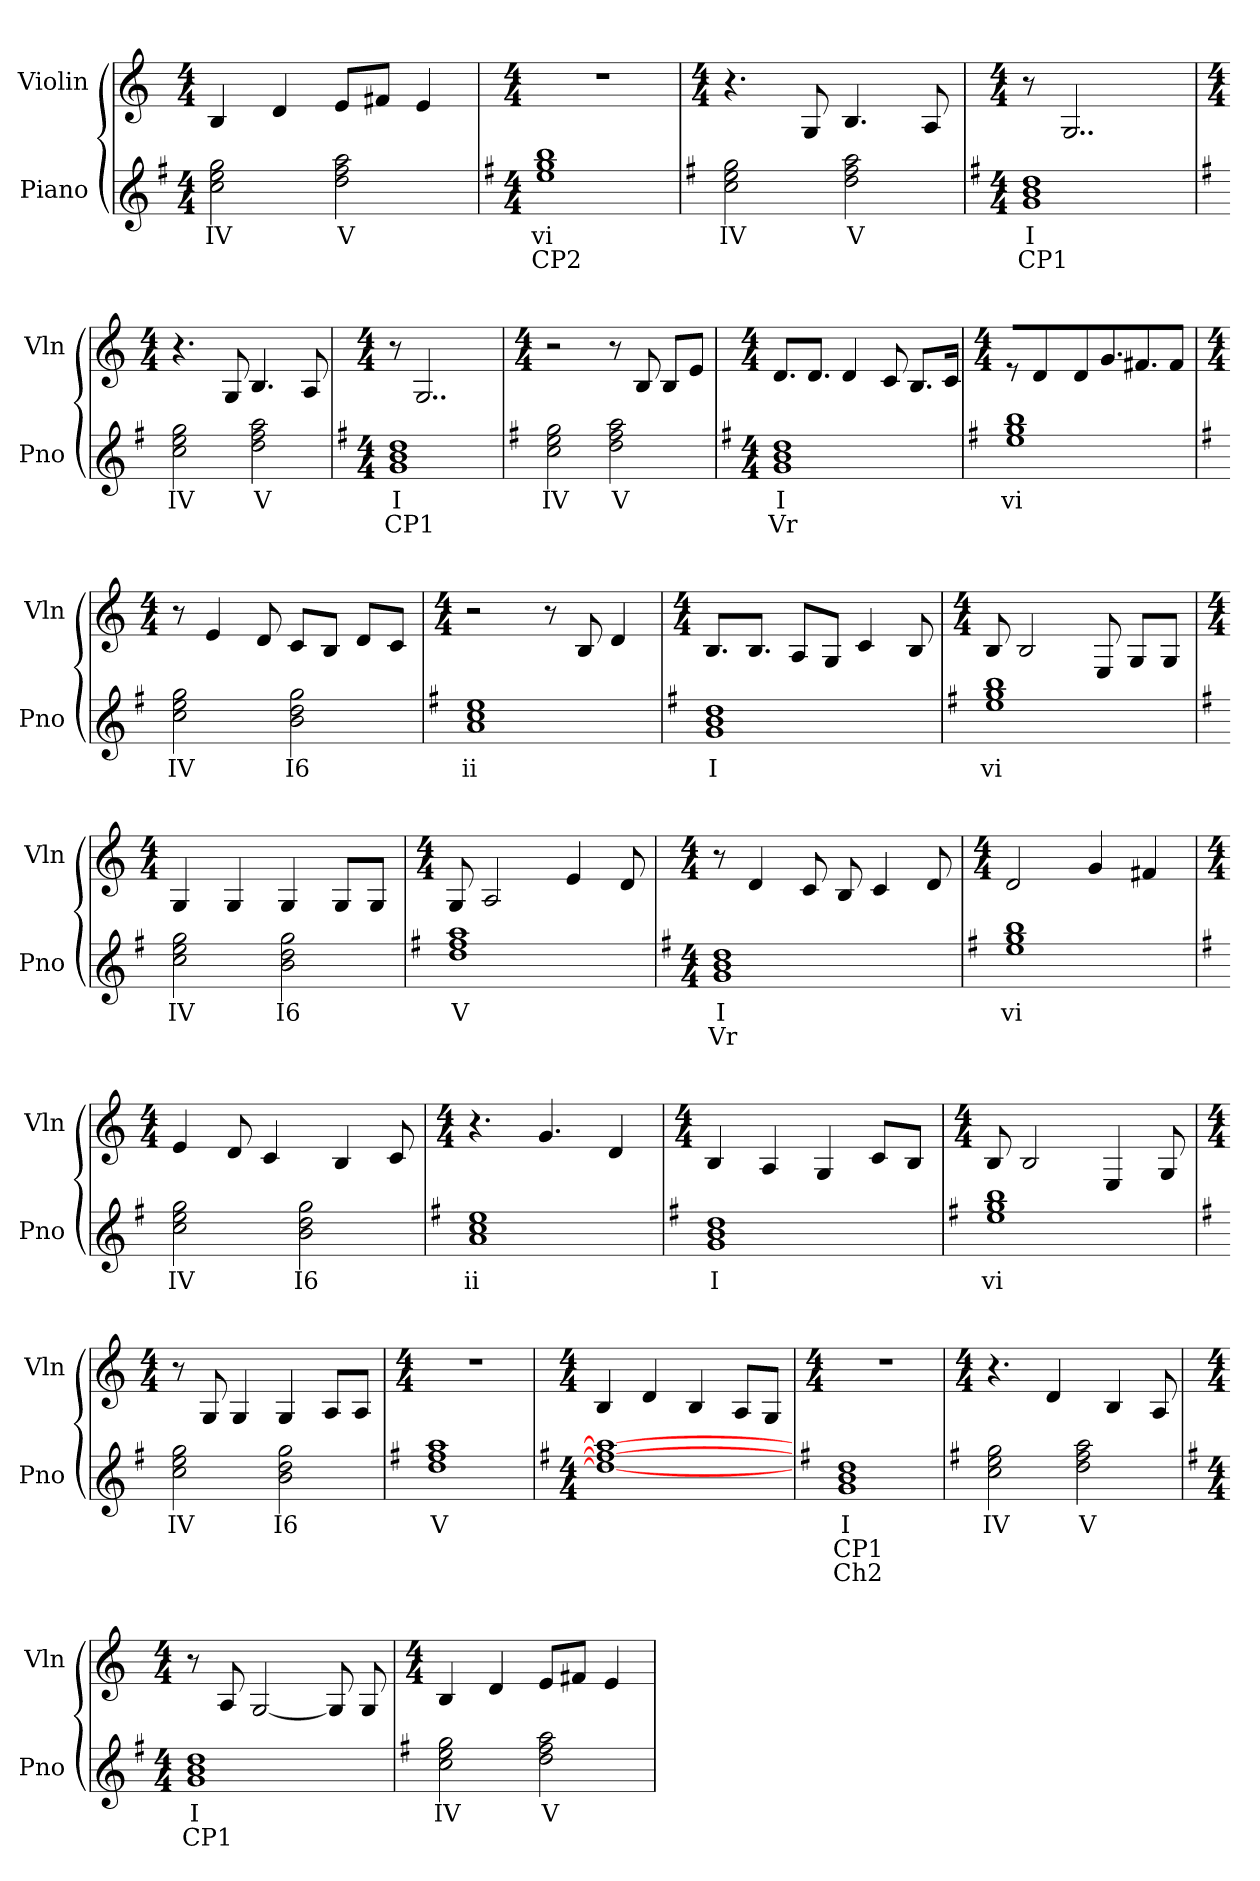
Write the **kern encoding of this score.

**kern	**text	**text	**text	**kern
*part2	*part2	*part2	*part2	*part1
*staff2	*staff2	*staff2	*staff2	*staff1
*I"Piano	*	*	*	*I"Violin
*I'Pno	*	*	*	*I'Vln
*k[f#]	*	*	*	*
*G:	*	*	*	*
*M4/4	*	*	*	*M4/4
=	=	=	=	=
2cc 2ee 2gg	IV	.	.	4B
.	.	.	.	4d
2dd 2ff# 2aa	V	.	.	8eL
.	.	.	.	8f#XJ
.	.	.	.	4e
=	=	=	=	=
*k[f#]	*	*	*	*
*G:	*	*	*	*
*M4/4	*	*	*	*M4/4
1ee 1gg 1bb	vi	CP2	.	1r
=	=	=	=	=
*k[f#]	*	*	*	*
*G:	*	*	*	*
*	*	*	*	*M4/4
2cc 2ee 2gg	IV	.	.	4.r
.	.	.	.	8G
2dd 2ff# 2aa	V	.	.	4.B
.	.	.	.	8A
=	=	=	=	=
*k[f#]	*	*	*	*
*G:	*	*	*	*
*M4/4	*	*	*	*M4/4
1g 1b 1dd	I	CP1	.	8r
.	.	.	.	2..G
=	=	=	=	=
*k[f#]	*	*	*	*
*G:	*	*	*	*
*	*	*	*	*M4/4
2cc 2ee 2gg	IV	.	.	4.r
.	.	.	.	8G
2dd 2ff# 2aa	V	.	.	4.B
.	.	.	.	8A
=	=	=	=	=
*k[f#]	*	*	*	*
*G:	*	*	*	*
*M4/4	*	*	*	*M4/4
1g 1b 1dd	I	CP1	.	8r
.	.	.	.	2..G
=	=	=	=	=
*k[f#]	*	*	*	*
*G:	*	*	*	*
*	*	*	*	*M4/4
2cc 2ee 2gg	IV	.	.	2r
2dd 2ff# 2aa	V	.	.	8r
.	.	.	.	8B
.	.	.	.	8BL
.	.	.	.	8eJ
=	=	=	=	=
*k[f#]	*	*	*	*
*G:	*	*	*	*
*M4/4	*	*	*	*M4/4
1g 1b 1dd	I	Vr	.	8.dL
.	.	.	.	8.dJ
.	.	.	.	4d
.	.	.	.	8c
.	.	.	.	8.BL
.	.	.	.	16cJk
=	=	=	=	=
*k[f#]	*	*	*	*
*G:	*	*	*	*
*	*	*	*	*M4/4
1ee 1gg 1bb	vi	.	.	8r
.	.	.	.	4d
.	.	.	.	8d
.	.	.	.	8.gL
.	.	.	.	8.f#XJ
.	.	.	.	8f#J
=	=	=	=	=
*k[f#]	*	*	*	*
*G:	*	*	*	*
*	*	*	*	*M4/4
2cc 2ee 2gg	IV	.	.	8r
.	.	.	.	4e
.	.	.	.	8d
2b 2dd 2gg	I6	.	.	8cL
.	.	.	.	8BJ
.	.	.	.	8dL
.	.	.	.	8cJ
=	=	=	=	=
*k[f#]	*	*	*	*
*G:	*	*	*	*
*	*	*	*	*M4/4
1a 1cc 1ee	ii	.	.	2r
.	.	.	.	8r
.	.	.	.	8B
.	.	.	.	4d
=	=	=	=	=
*k[f#]	*	*	*	*
*G:	*	*	*	*
*	*	*	*	*M4/4
1g 1b 1dd	I	.	.	8.BL
.	.	.	.	8.BJ
.	.	.	.	8AL
.	.	.	.	8GJ
.	.	.	.	4c
.	.	.	.	8B
=	=	=	=	=
*k[f#]	*	*	*	*
*G:	*	*	*	*
*	*	*	*	*M4/4
1ee 1gg 1bb	vi	.	.	8B
.	.	.	.	2B
.	.	.	.	8E
.	.	.	.	8GL
.	.	.	.	8GJ
=	=	=	=	=
*k[f#]	*	*	*	*
*G:	*	*	*	*
*	*	*	*	*M4/4
2cc 2ee 2gg	IV	.	.	4G
.	.	.	.	4G
2b 2dd 2gg	I6	.	.	4G
.	.	.	.	8GL
.	.	.	.	8GJ
=	=	=	=	=
*k[f#]	*	*	*	*
*G:	*	*	*	*
*	*	*	*	*M4/4
1dd 1ff# 1aa	V	.	.	8G
.	.	.	.	2A
.	.	.	.	4e
.	.	.	.	8d
=	=	=	=	=
*k[f#]	*	*	*	*
*G:	*	*	*	*
*M4/4	*	*	*	*M4/4
1g 1b 1dd	I	Vr	.	8r
.	.	.	.	4d
.	.	.	.	8c
.	.	.	.	8B
.	.	.	.	4c
.	.	.	.	8d
=	=	=	=	=
*k[f#]	*	*	*	*
*G:	*	*	*	*
*	*	*	*	*M4/4
1ee 1gg 1bb	vi	.	.	2d
.	.	.	.	4g
.	.	.	.	4f#X
=	=	=	=	=
*k[f#]	*	*	*	*
*G:	*	*	*	*
*	*	*	*	*M4/4
2cc 2ee 2gg	IV	.	.	4e
.	.	.	.	8d
.	.	.	.	4c
2b 2dd 2gg	I6	.	.	.
.	.	.	.	4B
.	.	.	.	8c
=	=	=	=	=
*k[f#]	*	*	*	*
*G:	*	*	*	*
*	*	*	*	*M4/4
1a 1cc 1ee	ii	.	.	4.r
.	.	.	.	4.g
.	.	.	.	4d
=	=	=	=	=
*k[f#]	*	*	*	*
*G:	*	*	*	*
*	*	*	*	*M4/4
1g 1b 1dd	I	.	.	4B
.	.	.	.	4A
.	.	.	.	4G
.	.	.	.	8cL
.	.	.	.	8BJ
=	=	=	=	=
*k[f#]	*	*	*	*
*G:	*	*	*	*
*	*	*	*	*M4/4
1ee 1gg 1bb	vi	.	.	8B
.	.	.	.	2B
.	.	.	.	4E
.	.	.	.	8G
=	=	=	=	=
*k[f#]	*	*	*	*
*G:	*	*	*	*
*	*	*	*	*M4/4
2cc 2ee 2gg	IV	.	.	8r
.	.	.	.	8G
.	.	.	.	4G
2b 2dd 2gg	I6	.	.	4G
.	.	.	.	8AL
.	.	.	.	8AJ
=	=	=	=	=
*k[f#]	*	*	*	*
*G:	*	*	*	*
*	*	*	*	*M4/4
1dd 1ff# 1aa	V	.	.	1r
=	=	=	=	=
*k[f#]	*	*	*	*
*G:	*	*	*	*
*M4/4	*	*	*	*M4/4
1dd_ 1ff#_ 1aa_	.	.	.	4B
.	.	.	.	4d
.	.	.	.	4B
.	.	.	.	8AL
.	.	.	.	8GJ
=	=	=	=	=
*k[f#]	*	*	*	*
*G:	*	*	*	*
*	*	*	*	*M4/4
1g 1b 1dd	I	CP1	Ch2	1r
=	=	=	=	=
*k[f#]	*	*	*	*
*G:	*	*	*	*
*	*	*	*	*M4/4
2cc 2ee 2gg	IV	.	.	4.r
.	.	.	.	4d
2dd 2ff# 2aa	V	.	.	.
.	.	.	.	4B
.	.	.	.	8A
=	=	=	=	=
*k[f#]	*	*	*	*
*G:	*	*	*	*
*M4/4	*	*	*	*M4/4
1g 1b 1dd	I	CP1	.	8r
.	.	.	.	8A
.	.	.	.	[2G
.	.	.	.	8G]
.	.	.	.	8G
=	=	=	=	=
*k[f#]	*	*	*	*
*G:	*	*	*	*
*	*	*	*	*M4/4
2cc 2ee 2gg	IV	.	.	4B
.	.	.	.	4d
2dd 2ff# 2aa	V	.	.	8eL
.	.	.	.	8f#XJ
.	.	.	.	4e
=	=	=	=	=
*-	*-	*-	*-	*-
